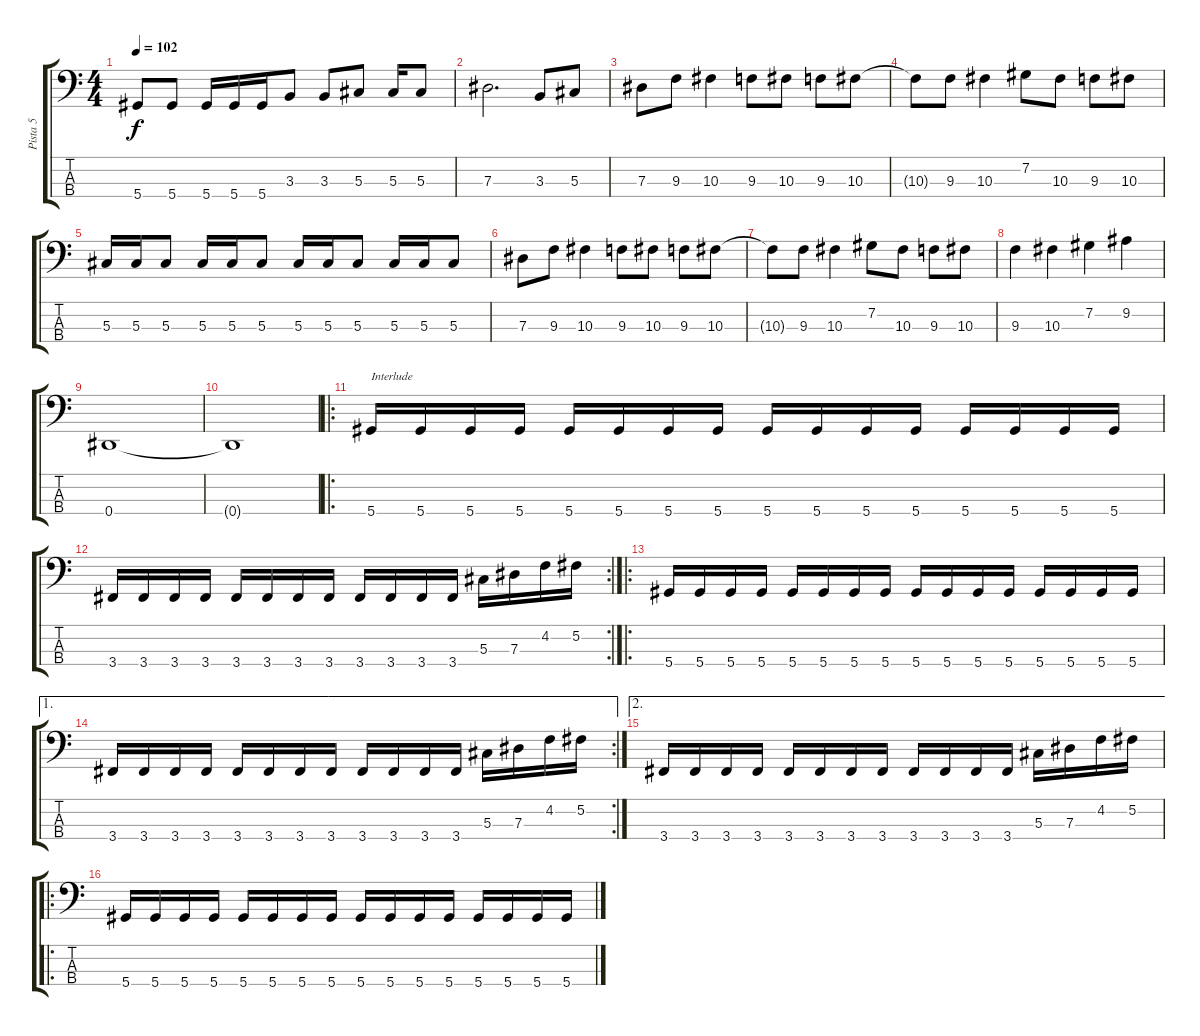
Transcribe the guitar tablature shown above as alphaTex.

\track ("Pista 5" "Pista 5") {instrument electricbasspick}
\staff {score tabs}
\tuning (Gb2 Db2 Ab1 Eb1) {hide}
\ts (4 4)
\tempo 102
\clef f4
\ks c
5.4.8{dy f} 5.4.8 5.4.16 5.4.16 5.4.16 3.3.8 3.3.8 5.3.8 5.3.16 5.3.8 |
7.3.2{d} 3.3.8 5.3.8 |
7.3.8 9.3.8 10.3.4 9.3.8 10.3.8 9.3.8 10.3.8 |
10.3{t}.8 9.3.8 10.3.4 7.2.8 10.3.8 9.3.8 10.3.8 |
5.3.16 5.3.16 5.3.8 5.3.16 5.3.16 5.3.8 5.3.16 5.3.16 5.3.8 5.3.16 5.3.16 5.3.8 |
7.3.8 9.3.8 10.3.4 9.3.8 10.3.8 9.3.8 10.3.8 |
10.3{t}.8 9.3.8 10.3.4 7.2.8 10.3.8 9.3.8 10.3.8 |
9.3.4 10.3.4 7.2.4 9.2.4 |
0.4.1 |
0.4{t}.1 |
\ro
5.4.16{txt "Interlude"} 5.4.16 5.4.16 5.4.16 5.4.16 5.4.16 5.4.16 5.4.16 5.4.16 5.4.16 5.4.16 5.4.16 5.4.16 5.4.16 5.4.16 5.4.16 |
\rc 2
3.4.16 3.4.16 3.4.16 3.4.16 3.4.16 3.4.16 3.4.16 3.4.16 3.4.16 3.4.16 3.4.16 3.4.16 5.3.16 7.3.16 4.2.16 5.2.16 |
\ro
5.4.16 5.4.16 5.4.16 5.4.16 5.4.16 5.4.16 5.4.16 5.4.16 5.4.16 5.4.16 5.4.16 5.4.16 5.4.16 5.4.16 5.4.16 5.4.16 |
\ae 1
\rc 2
3.4.16 3.4.16 3.4.16 3.4.16 3.4.16 3.4.16 3.4.16 3.4.16 3.4.16 3.4.16 3.4.16 3.4.16 5.3.16 7.3.16 4.2.16 5.2.16 |
\ae 2
3.4.16 3.4.16 3.4.16 3.4.16 3.4.16 3.4.16 3.4.16 3.4.16 3.4.16 3.4.16 3.4.16 3.4.16 5.3.16 7.3.16 4.2.16 5.2.16 |
\ro
5.4.16 5.4.16 5.4.16 5.4.16 5.4.16 5.4.16 5.4.16 5.4.16 5.4.16 5.4.16 5.4.16 5.4.16 5.4.16 5.4.16 5.4.16 5.4.16
